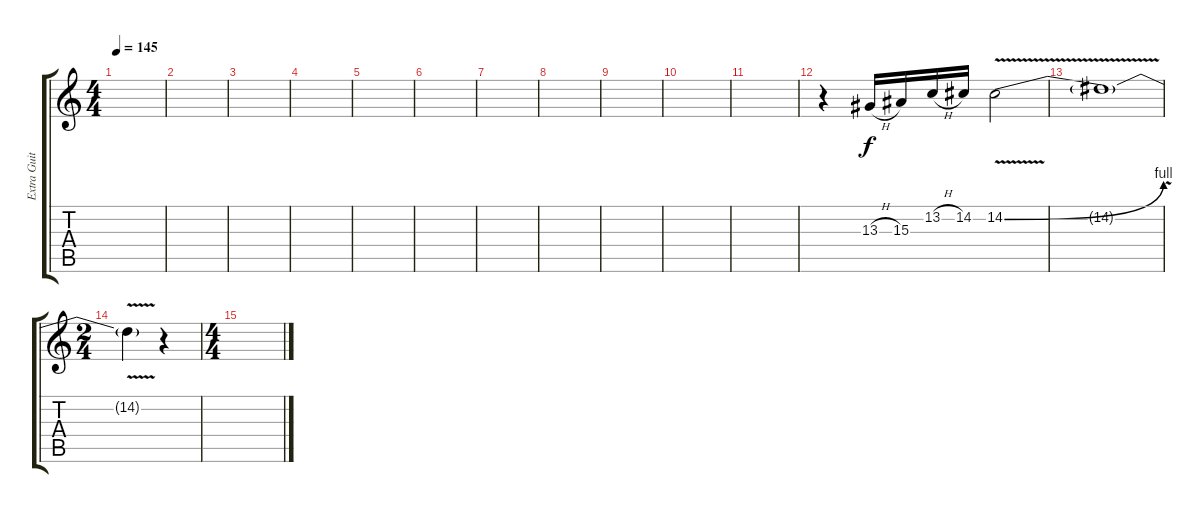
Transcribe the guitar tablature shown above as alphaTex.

\track ("Extra Guitar Harmony/Fills" "Extra Guit") {instrument acousticgrandpiano}
\staff {score tabs}
\tuning (E4 B3 G3 D3 A2 E2) {hide}
\ts (4 4)
\tempo 145
\clef g2
\ks c
|
|
|
|
|
|
|
|
|
|
|
r.4 13.3{h}.16 15.3.16 13.2{h}.16 14.2.16 14.2{be (bend 0 0 60 4) v}.2 |
14.2{v t}.1 |
\ts (2 4)
14.2{t}.4 r.4 |
\ts (4 4)
